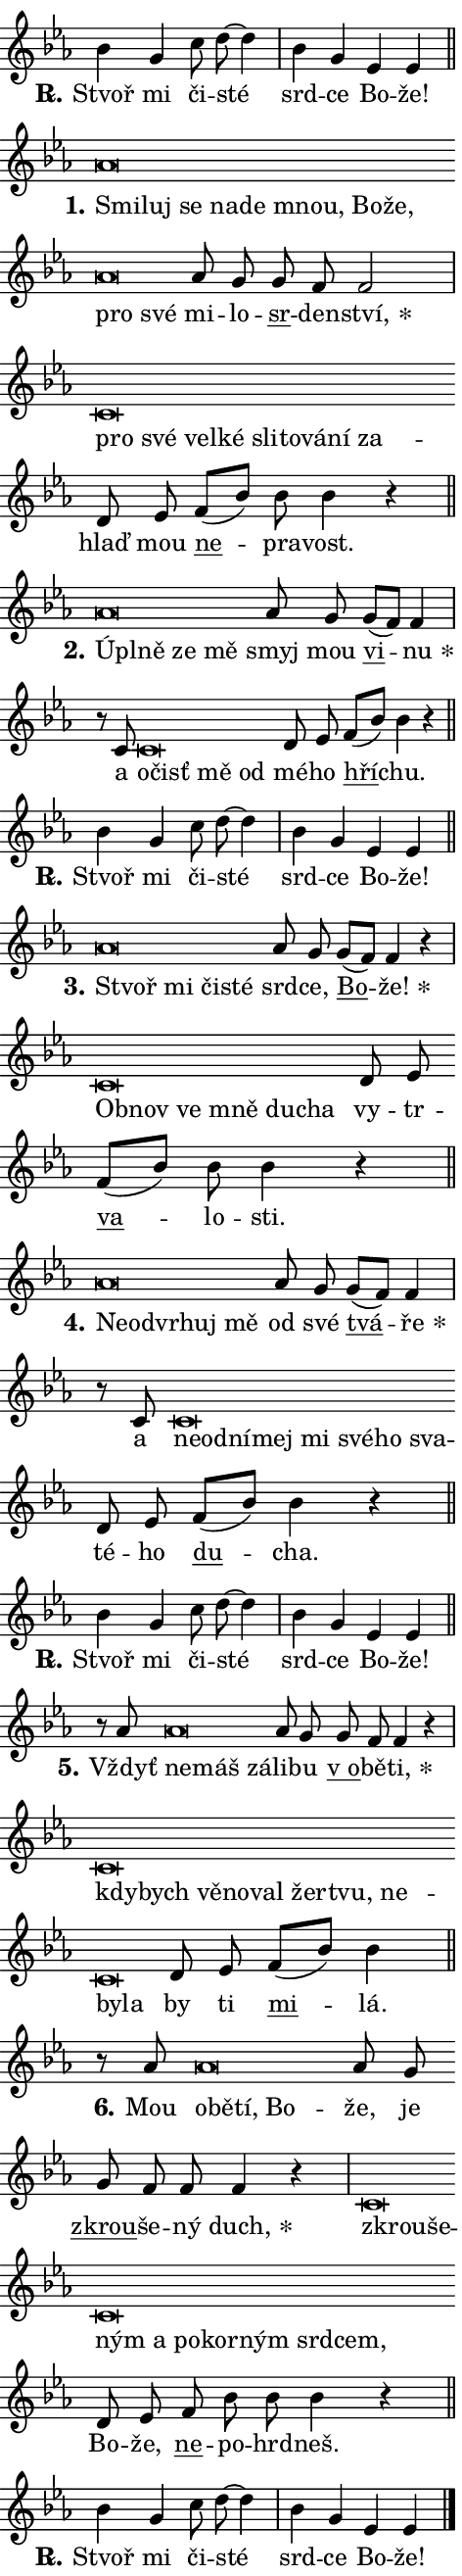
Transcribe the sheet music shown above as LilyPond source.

\version "2.24.0"
\header { tagline = "" }
\paper {
  indent = 0\cm
  top-margin = 0\cm
  right-margin = 0.13\cm % to fit lyric hyphens
  bottom-margin = 0\cm
  left-margin = 0\cm
  paper-width = 8\cm
  page-breaking = #ly:one-page-breaking
  system-system-spacing.basic-distance = #11
  score-system-spacing.basic-distance = #11
  ragged-last = ##f
}


%% Author: Thomas Morley
%% https://lists.gnu.org/archive/html/lilypond-user/2020-05/msg00002.html
#(define (line-position grob)
"Returns position of @var[grob} in current system:
   @code{'start}, if at first time-step
   @code{'end}, if at last time-step
   @code{'middle} otherwise
"
  (let* ((col (ly:item-get-column grob))
         (ln (ly:grob-object col 'left-neighbor))
         (rn (ly:grob-object col 'right-neighbor))
         (col-to-check-left (if (ly:grob? ln) ln col))
         (col-to-check-right (if (ly:grob? rn) rn col))
         (break-dir-left
           (and
             (ly:grob-property col-to-check-left 'non-musical #f)
             (ly:item-break-dir col-to-check-left)))
         (break-dir-right
           (and
             (ly:grob-property col-to-check-right 'non-musical #f)
             (ly:item-break-dir col-to-check-right))))
        (cond ((eqv? 1 break-dir-left) 'start)
              ((eqv? -1 break-dir-right) 'end)
              (else 'middle))))

#(define (tranparent-at-line-position vctor)
  (lambda (grob)
  "Relying on @code{line-position} select the relevant enry from @var{vctor}.
Used to determine transparency,"
    (case (line-position grob)
      ((end) (not (vector-ref vctor 0)))
      ((middle) (not (vector-ref vctor 1)))
      ((start) (not (vector-ref vctor 2))))))

noteHeadBreakVisibility =
#(define-music-function (break-visibility)(vector?)
"Makes @code{NoteHead}s transparent relying on @var{break-visibility}"
#{
  \override NoteHead.transparent =
    #(tranparent-at-line-position break-visibility)
#})

#(define delete-ledgers-for-transparent-note-heads
  (lambda (grob)
    "Reads whether a @code{NoteHead} is transparent.
If so this @code{NoteHead} is removed from @code{'note-heads} from
@var{grob}, which is supposed to be @code{LedgerLineSpanner}.
As a result ledgers are not printed for this @code{NoteHead}"
    (let* ((nhds-array (ly:grob-object grob 'note-heads))
           (nhds-list
             (if (ly:grob-array? nhds-array)
                 (ly:grob-array->list nhds-array)
                 '()))
           ;; Relies on the transparent-property being done before
           ;; Staff.LedgerLineSpanner.after-line-breaking is executed.
           ;; This is fragile ...
           (to-keep
             (remove
               (lambda (nhd)
                 (ly:grob-property nhd 'transparent #f))
               nhds-list)))
      ;; TODO find a better method to iterate over grob-arrays, similiar
      ;; to filter/remove etc for lists
      ;; For now rebuilt from scratch
      (set! (ly:grob-object grob 'note-heads)  '())
      (for-each
        (lambda (nhd)
          (ly:pointer-group-interface::add-grob grob 'note-heads nhd))
        to-keep))))

squashNotes = {
  \override NoteHead.X-extent = #'(-0.2 . 0.2)
  \override NoteHead.Y-extent = #'(-0.75 . 0)
  \override NoteHead.stencil =
    #(lambda (grob)
       (let ((pos (ly:grob-property grob 'staff-position)))
         (begin
           (if (< pos -7) (display "ERROR: Lower brevis then expected\n") (display ""))
           (if (<= pos -6) ly:text-interface::print ly:note-head::print))))
}
unSquashNotes = {
  \revert NoteHead.X-extent
  \revert NoteHead.Y-extent
  \revert NoteHead.stencil
}

hideNotes = \noteHeadBreakVisibility #begin-of-line-visible
unHideNotes = \noteHeadBreakVisibility #all-visible

% work-around for resetting accidentals
% https://lilypond.org/doc/v2.23/Documentation/notation/displaying-rhythms#unmetered-music
cadenzaMeasure = {
  \cadenzaOff
  \partial 1024 s1024
  \cadenzaOn
}

#(define-markup-command (accent layout props text) (markup?)
  "Underline accented syllable"
  (interpret-markup layout props
    #{\markup \override #'(offset . 4.3) \underline { #text }#}))

responsum = \markup \concat {
  "R" \hspace #-1.05 \path #0.1 #'((moveto 0 0.07) (lineto 0.9 0.8)) \hspace #0.05 "."
}

spaceSize = #0.6828661417322834 % exact space size for TeX Gyre Schola

\layout {
  \context {
    \Staff
    \remove "Time_signature_engraver"
    \override LedgerLineSpanner.after-line-breaking = #delete-ledgers-for-transparent-note-heads
  }
  \context {
    \Lyrics {
      \override LyricSpace.minimum-distance = \spaceSize
      \override LyricText.font-name = #"TeX Gyre Schola"
      \override LyricText.font-size = 1
      \override StanzaNumber.font-name = #"TeX Gyre Schola Bold"
      \override StanzaNumber.font-size = 1
    }
  }
  \context {
    \Score 
    \override NoteHead.text =
      #(lambda (grob) 
        (let ((pos (ly:grob-property grob 'staff-position)))
          #{\markup {
            \combine
              \halign #-0.55 \raise #(if (= pos -6) 0 0.5) \override #'(thickness . 2) \draw-line #'(3.2 . 0)
              \musicglyph "noteheads.sM1"
          }#}))
  }
}

% magnetic-lyrics.ily
%
%   written by
%     Jean Abou Samra <jean@abou-samra.fr>
%     Werner Lemberg <wl@gnu.org>
%
%   adapted by
%     Jiri Hon <jiri.hon@gmail.com>
%
% Version 2022-Apr-15

% https://www.mail-archive.com/lilypond-user@gnu.org/msg149350.html

#(define (Left_hyphen_pointer_engraver context)
   "Collect syllable-hyphen-syllable occurrences in lyrics and store
them in properties.  This engraver only looks to the left.  For
example, if the lyrics input is @code{foo -- bar}, it does the
following.

@itemize @bullet
@item
Set the @code{text} property of the @code{LyricHyphen} grob between
@q{foo} and @q{bar} to @code{foo}.

@item
Set the @code{left-hyphen} property of the @code{LyricText} grob with
text @q{foo} to the @code{LyricHyphen} grob between @q{foo} and
@q{bar}.
@end itemize

Use this auxiliary engraver in combination with the
@code{lyric-@/text::@/apply-@/magnetic-@/offset!} hook."
   (let ((hyphen #f)
         (text #f))
     (make-engraver
      (acknowledgers
       ((lyric-syllable-interface engraver grob source-engraver)
        (set! text grob)))
      (end-acknowledgers
       ((lyric-hyphen-interface engraver grob source-engraver)
        ;(when (not (grob::has-interface grob 'lyric-space-interface))
          (set! hyphen grob)));)
      ((stop-translation-timestep engraver)
       (when (and text hyphen)
         (ly:grob-set-object! text 'left-hyphen hyphen))
       (set! text #f)
       (set! hyphen #f)))))

#(define (lyric-text::apply-magnetic-offset! grob)
   "If the space between two syllables is less than the value in
property @code{LyricText@/.details@/.squash-threshold}, move the right
syllable to the left so that it gets concatenated with the left
syllable.

Use this function as a hook for
@code{LyricText@/.after-@/line-@/breaking} if the
@code{Left_@/hyphen_@/pointer_@/engraver} is active."
   (let ((hyphen (ly:grob-object grob 'left-hyphen #f)))
     (when hyphen
       (let ((left-text (ly:spanner-bound hyphen LEFT)))
         (when (grob::has-interface left-text 'lyric-syllable-interface)
           (let* ((common (ly:grob-common-refpoint grob left-text X))
                  (this-x-ext (ly:grob-extent grob common X))
                  (left-x-ext
                   (begin
                     ;; Trigger magnetism for left-text.
                     (ly:grob-property left-text 'after-line-breaking)
                     (ly:grob-extent left-text common X)))
                  ;; `delta` is the gap width between two syllables.
                  (delta (- (interval-start this-x-ext)
                            (interval-end left-x-ext)))
                  (details (ly:grob-property grob 'details))
                  (threshold (assoc-get 'squash-threshold details 0.2)))
             (when (< delta threshold)
               (let* (;; We have to manipulate the input text so that
                      ;; ligatures crossing syllable boundaries are not
                      ;; disabled.  For languages based on the Latin
                      ;; script this is essentially a beautification.
                      ;; However, for non-Western scripts it can be a
                      ;; necessity.
                      (lt (ly:grob-property left-text 'text))
                      (rt (ly:grob-property grob 'text))
                      (is-space (grob::has-interface hyphen 'lyric-space-interface))
                      (space (if is-space " " ""))
                      (extra-delta (if is-space spaceSize 0))
                      ;; Append new syllable.
                      (ltrt-space (if (and (string? lt) (string? rt))
                                (string-append lt space rt)
                                (make-concat-markup (list lt space rt))))
                      ;; Right-align `ltrt` to the right side.
                      (ltrt-space-markup (grob-interpret-markup
                               grob
                               (make-translate-markup
                                (cons (interval-length this-x-ext) 0)
                                (make-right-align-markup ltrt-space)))))
                 (begin
                   ;; Don't print `left-text`.
                   (ly:grob-set-property! left-text 'stencil #f)
                   ;; Set text and stencil (which holds all collected
                   ;; syllables so far) and shift it to the left.
                   (ly:grob-set-property! grob 'text ltrt-space)
                   (ly:grob-set-property! grob 'stencil ltrt-space-markup)
                   (ly:grob-translate-axis! grob (- (- delta extra-delta)) X))))))))))


#(define (lyric-hyphen::displace-bounds-first grob)
   ;; Make very sure this callback isn't triggered too early.
   (let ((left (ly:spanner-bound grob LEFT))
         (right (ly:spanner-bound grob RIGHT)))
     (ly:grob-property left 'after-line-breaking)
     (ly:grob-property right 'after-line-breaking)
     (ly:lyric-hyphen::print grob)))

squashThreshold = #0.4

\layout {
  \context {
    \Lyrics
    \consists #Left_hyphen_pointer_engraver
    \override LyricText.after-line-breaking =
      #lyric-text::apply-magnetic-offset!
    \override LyricHyphen.stencil = #lyric-hyphen::displace-bounds-first
    \override LyricText.details.squash-threshold = \squashThreshold
    \override LyricHyphen.minimum-distance = 0
    \override LyricHyphen.minimum-length = \squashThreshold
  }
}

squashText = \override LyricText.details.squash-threshold = 9999
unSquashText = \override LyricText.details.squash-threshold = \squashThreshold

leftText = \override LyricText.self-alignment-X = #LEFT
unLeftText = \revert LyricText.self-alignment-X

starOffset = #(lambda (grob) 
                (let ((x_offset (ly:self-alignment-interface::aligned-on-x-parent grob)))
                  (if (= x_offset 0) 0 (+ x_offset 1.2))))

star = #(define-music-function (syllable)(string?)
"Append star separator at the end of a syllable"
#{
  \once \override LyricText.X-offset = #starOffset
  \lyricmode { \markup {
    #syllable
    \override #'((font-name . "TeX Gyre Schola Bold")) \hspace #0.2 \lower #0.65 \larger "*"
  } }
#})

starAccent = #(define-music-function (syllable)(string?)
"Append star separator at the end of a syllable and make accent"
#{
  \once \override LyricText.X-offset = #starOffset
  \lyricmode { \markup {
    \accent #syllable
    \override #'((font-name . "TeX Gyre Schola Bold")) \hspace #0.2 \lower #0.65 \larger "*"
  } }
#})

breath = #(define-music-function (syllable)(string?)
"Append breathing indicator at the end of a syllable"
#{
  \lyricmode { \markup { #syllable "+" } }
#})

optionalBreath = #(define-music-function (syllable)(string?)
"Append optional breathing indicator at the end of a syllable"
#{
  \lyricmode { \markup { #syllable "(+)" } }
#})


\score {
    <<
        \new Voice = "melody" { \cadenzaOn \key es \major \relative { bes'4 g c8 d8~ 4 \cadenzaMeasure \bar "|" bes4 g \bar "" es es \cadenzaMeasure \bar "||" \break } }
        \new Lyrics \lyricsto "melody" { \lyricmode { \set stanza = \responsum
Stvoř mi či -- sté srd -- ce Bo -- že! } }
    >>
    \layout {}
}

\score {
    <<
        \new Voice = "melody" { \cadenzaOn \key es \major \relative { \squashNotes as'\breve*1/16 \hideNotes \breve*1/16 \bar "" \breve*1/16 \bar "" \breve*1/16 \bar "" \breve*1/16 \bar "" \breve*1/16 \bar "" \breve*1/16 \bar "" \breve*1/16 \bar "" \breve*1/16 \breve*1/16 \bar "" \unHideNotes \unSquashNotes as8 g \bar "" g f f2 \cadenzaMeasure \bar "|" \squashNotes c\breve*1/16 \hideNotes \breve*1/16 \bar "" \breve*1/16 \bar "" \breve*1/16 \bar "" \breve*1/16 \bar "" \breve*1/16 \bar "" \breve*1/16 \bar "" \breve*1/16 \breve*1/16 \bar "" \unHideNotes \unSquashNotes d8 es \bar "" f[( bes)] bes bes4 r \cadenzaMeasure \bar "||" \break } }
        \new Lyrics \lyricsto "melody" { \lyricmode { \set stanza = "1."
\leftText Smi -- \squashText luj se na -- de mnou, Bo -- že, pro své \unLeftText \unSquashText mi -- lo -- \markup \accent sr -- den -- \star ství, \leftText pro \squashText své vel -- ké sli -- to -- vá -- ní za -- \unLeftText \unSquashText hlaď mou \markup \accent ne -- pra -- vost. } }
    >>
    \layout {}
}

\score {
    <<
        \new Voice = "melody" { \cadenzaOn \key es \major \relative { \squashNotes as'\breve*1/16 \hideNotes \breve*1/16 \bar "" \breve*1/16 \breve*1/16 \bar "" \unHideNotes \unSquashNotes as8 g \bar "" g[( f)] f4 \cadenzaMeasure \bar "|" r8 c \squashNotes c\breve*1/16 \hideNotes \breve*1/16 \bar "" \breve*1/16 \breve*1/16 \bar "" \unHideNotes \unSquashNotes d8 es \bar "" f[( bes)] bes4 r \cadenzaMeasure \bar "||" \break } }
        \new Lyrics \lyricsto "melody" { \lyricmode { \set stanza = "2."
\leftText Úpl -- \squashText ně ze mě \unLeftText \unSquashText smyj mou \markup \accent vi -- \star nu a \leftText o -- \squashText čisť mě od \unLeftText \unSquashText mé -- ho \markup \accent hří -- chu. } }
    >>
    \layout {}
}

\score {
    <<
        \new Voice = "melody" { \cadenzaOn \key es \major \relative { bes'4 g c8 d8~ 4 \cadenzaMeasure \bar "|" bes4 g \bar "" es es \cadenzaMeasure \bar "||" \break } }
        \new Lyrics \lyricsto "melody" { \lyricmode { \set stanza = \responsum
Stvoř mi či -- sté srd -- ce Bo -- že! } }
    >>
    \layout {}
}

\score {
    <<
        \new Voice = "melody" { \cadenzaOn \key es \major \relative { \squashNotes as'\breve*1/16 \hideNotes \breve*1/16 \bar "" \breve*1/16 \breve*1/16 \bar "" \unHideNotes \unSquashNotes as8 g \bar "" g[( f)] f4 r \cadenzaMeasure \bar "|" \squashNotes c\breve*1/16 \hideNotes \breve*1/16 \bar "" \breve*1/16 \bar "" \breve*1/16 \bar "" \breve*1/16 \breve*1/16 \bar "" \unHideNotes \unSquashNotes d8 es \bar "" f[( bes)] bes bes4 r \cadenzaMeasure \bar "||" \break } }
        \new Lyrics \lyricsto "melody" { \lyricmode { \set stanza = "3."
\leftText Stvoř \squashText mi či -- sté \unLeftText \unSquashText srd -- ce, \markup \accent Bo -- \star že! \leftText Ob -- \squashText nov ve mně du -- cha \unLeftText \unSquashText vy -- tr -- \markup \accent va -- lo -- sti. } }
    >>
    \layout {}
}

\score {
    <<
        \new Voice = "melody" { \cadenzaOn \key es \major \relative { \squashNotes as'\breve*1/16 \hideNotes \breve*1/16 \bar "" \breve*1/16 \bar "" \breve*1/16 \breve*1/16 \bar "" \unHideNotes \unSquashNotes as8 g \bar "" g[( f)] f4 \cadenzaMeasure \bar "|" r8 c \squashNotes c\breve*1/16 \hideNotes \breve*1/16 \bar "" \breve*1/16 \bar "" \breve*1/16 \bar "" \breve*1/16 \bar "" \breve*1/16 \bar "" \breve*1/16 \breve*1/16 \bar "" \unHideNotes \unSquashNotes d8 es \bar "" f[( bes)] bes4 r \cadenzaMeasure \bar "||" \break } }
        \new Lyrics \lyricsto "melody" { \lyricmode { \set stanza = "4."
\leftText Ne -- \squashText od -- vr -- huj mě \unLeftText \unSquashText od své \markup \accent tvá -- \star ře a \leftText ne -- \squashText od -- ní -- mej mi své -- ho sva -- \unLeftText \unSquashText té -- ho \markup \accent du -- cha. } }
    >>
    \layout {}
}

\score {
    <<
        \new Voice = "melody" { \cadenzaOn \key es \major \relative { bes'4 g c8 d8~ 4 \cadenzaMeasure \bar "|" bes4 g \bar "" es es \cadenzaMeasure \bar "||" \break } }
        \new Lyrics \lyricsto "melody" { \lyricmode { \set stanza = \responsum
Stvoř mi či -- sté srd -- ce Bo -- že! } }
    >>
    \layout {}
}

\score {
    <<
        \new Voice = "melody" { \cadenzaOn \key es \major \relative { r8 as' \squashNotes as\breve*1/16 \hideNotes \breve*1/16 \breve*1/16 \bar "" \unHideNotes \unSquashNotes as8 g \bar "" g f f4 r \cadenzaMeasure \bar "|" \squashNotes c\breve*1/16 \hideNotes \breve*1/16 \bar "" \breve*1/16 \bar "" \breve*1/16 \bar "" \breve*1/16 \bar "" \breve*1/16 \bar "" \breve*1/16 \bar "" \breve*1/16 \bar "" \breve*1/16 \breve*1/16 \bar "" \unHideNotes \unSquashNotes d8 es \bar "" f[( bes)] bes4 \cadenzaMeasure \bar "||" \break } }
        \new Lyrics \lyricsto "melody" { \lyricmode { \set stanza = "5."
Vždyť \leftText ne -- \squashText máš zá -- \unLeftText \unSquashText li -- bu \markup \accent "v o" -- bě -- \star ti, \leftText kdy -- \squashText bych vě -- no -- val žer -- tvu, ne -- by -- la \unLeftText \unSquashText by ti \markup \accent mi -- lá. } }
    >>
    \layout {}
}

\score {
    <<
        \new Voice = "melody" { \cadenzaOn \key es \major \relative { r8 as' \squashNotes as\breve*1/16 \hideNotes \breve*1/16 \bar "" \breve*1/16 \breve*1/16 \bar "" \unHideNotes \unSquashNotes as8 g \bar "" g f f f4 r \cadenzaMeasure \bar "|" \squashNotes c\breve*1/16 \hideNotes \breve*1/16 \bar "" \breve*1/16 \bar "" \breve*1/16 \bar "" \breve*1/16 \bar "" \breve*1/16 \bar "" \breve*1/16 \bar "" \breve*1/16 \breve*1/16 \bar "" \unHideNotes \unSquashNotes d8 es \bar "" f bes bes bes4 r \cadenzaMeasure \bar "||" \break } }
        \new Lyrics \lyricsto "melody" { \lyricmode { \set stanza = "6."
Mou \leftText o -- \squashText bě -- tí, Bo -- \unLeftText \unSquashText že, je \markup \accent zkrou -- še -- ný \star duch, \leftText zkrou -- \squashText še -- ným a po -- kor -- ným srd -- cem, \unLeftText \unSquashText Bo -- že, \markup \accent ne -- po -- hrd -- neš. } }
    >>
    \layout {}
}

\score {
    <<
        \new Voice = "melody" { \cadenzaOn \key es \major \relative { bes'4 g c8 d8~ 4 \cadenzaMeasure \bar "|" bes4 g \bar "" es es \cadenzaMeasure \bar "||" \break } \bar "|." }
        \new Lyrics \lyricsto "melody" { \lyricmode { \set stanza = \responsum
Stvoř mi či -- sté srd -- ce Bo -- že! } }
    >>
    \layout {}
}
